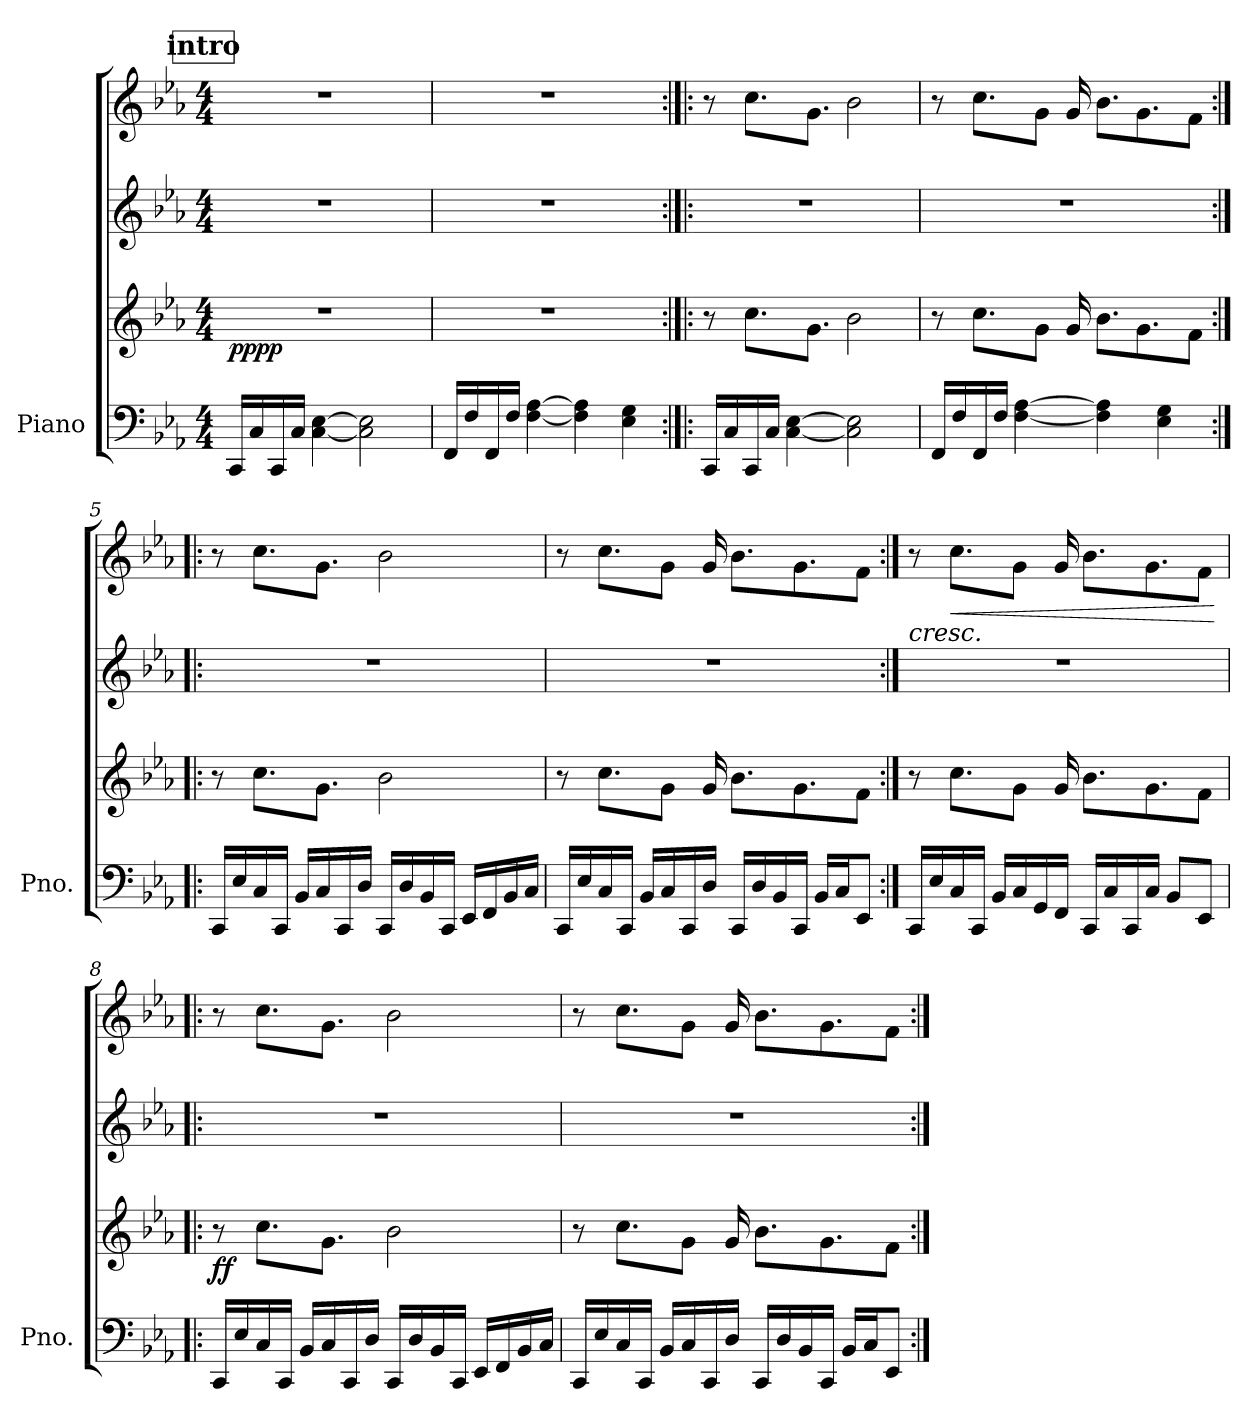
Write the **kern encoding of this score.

**kern	**kern	**kern	**kern	**dynam
*part1	*part1	*part1	*part1	*part1
*staff4	*staff3	*staff2	*staff1	*staff1/2/3/4
*I"Piano	*	*	*	*
*I'Pno.	*	*	*	*
*	*	*stria5	*stria5	*
*clefF4	*clefG2	*clefG2	*clefG2	*
*k[b-e-a-]	*k[b-e-a-]	*k[b-e-a-]	*k[b-e-a-]	*
*M4/4	*M4/4	*M4/4	*M4/4	*
*MM77	*MM77	*MM77	*MM77	*
!!LO:REH:place=s1:a:B:t=intro
=1	=1	=1	=1	=1
!	!	!	!	!LO:DY:b=3
!	!	!	!	!LO:DY:n=1:b=3
!	!	!	!	!LO:DY:n=2:b
!	!	!	!	!LO:DY:n=3:b
16CC/LL	1r	1r	1r	p p p p
16C/	.	.	.	.
16CC/	.	.	.	.
16C/JJ	.	.	.	.
[4C\ [4E-\	.	.	.	.
2C\] 2E-\]	.	.	.	.
=2	=2	=2	=2	=2
16FF/LL	1r	1r	1r	.
16F/	.	.	.	.
16FF/	.	.	.	.
16F/JJ	.	.	.	.
[4F\ [4A-\	.	.	.	.
4F\] 4A-\]	.	.	.	.
4E-\ 4G\	.	.	.	.
=3:|!|:	=3:|!|:	=3:|!|:	=3:|!|:	=3:|!|:
16CC/LL	8r	1r	8r	.
16C/	.	.	.	.
16CC/	8.cc\L	.	8.cc\L	.
16C/JJ	.	.	.	.
[4C\ [4E-\	.	.	.	.
.	8.g\J	.	8.g\J	.
2C\] 2E-\]	2b-\	.	2b-\	.
=4	=4	=4	=4	=4
16FF/LL	8r	1r	8r	.
16F/	.	.	.	.
16FF/	8.cc\L	.	8.cc\L	.
16F/JJ	.	.	.	.
[4F\ [4A-\	.	.	.	.
.	8g\J	.	8g\J	.
.	16g/	.	16g/	.
4F\] 4A-\]	8.b-\L	.	8.b-\L	.
.	8.g\	.	8.g\	.
4E-\ 4G\	.	.	.	.
.	8f\J	.	8f\J	.
!!LO:LB:g=z
=5:|!|:	=5:|!|:	=5:|!|:	=5:|!|:	=5:|!|:
16CC/LL	8r	1r	8r	.
16E-/	.	.	.	.
16C/	8.cc\L	.	8.cc\L	.
16CC/JJ	.	.	.	.
16BB-/LL	.	.	.	.
16C/	8.g\J	.	8.g\J	.
16CC/	.	.	.	.
16D/JJ	.	.	.	.
16CC/LL	2b-\	.	2b-\	.
16D/	.	.	.	.
16BB-/	.	.	.	.
16CC/JJ	.	.	.	.
16EE-/LL	.	.	.	.
16FF/	.	.	.	.
16BB-/	.	.	.	.
16C/JJ	.	.	.	.
=6	=6	=6	=6	=6
16CC/LL	8r	1r	8r	.
16E-/	.	.	.	.
16C/	8.cc\L	.	8.cc\L	.
16CC/JJ	.	.	.	.
16BB-/LL	.	.	.	.
16C/	8g\J	.	8g\J	.
16CC/	.	.	.	.
16D/JJ	16g/	.	16g/	.
16CC/LL	8.b-\L	.	8.b-\L	.
16D/	.	.	.	.
16BB-/	.	.	.	.
16CC/JJ	8.g\	.	8.g\	.
16BB-/LL	.	.	.	.
16C/J	.	.	.	.
8EE-/J	8f\J	.	8f\J	.
!!LO:LB:g=z
=7:|!	=7:|!	=7:|!	=7:|!	=7:|!
!	!	!	!	!LO:HP:b
16CC/LL	8r	1r	8r	<
16E-/	.	.	.	.
!	!	!	!	!LO:HP:b
16C/	8.cc\L	.	8.cc\L	<
16CC/JJ	.	.	.	.
16BB-/LL	.	.	.	.
16C/	8g\J	.	8g\J	.
16GG/	.	.	.	.
16FF/JJ	16g/	.	16g/	.
16CC/LL	8.b-\L	.	8.b-\L	.
16C/	.	.	.	.
16CC/	.	.	.	.
16C/JJ	8.g\	.	8.g\	.
8BB-/L	.	.	.	.
8EE-/J	8f\J	.	8f\J	.
.	.	.	.	[ [
=8!|:	=8!|:	=8!|:	=8!|:	=8!|:
!	!	!	!	!LO:DY:b=3
!	!	!	!	!LO:DY:n=1:b
16CC/LL	8r	1r	8r	f f
16E-/	.	.	.	.
16C/	8.cc\L	.	8.cc\L	.
16CC/JJ	.	.	.	.
16BB-/LL	.	.	.	.
16C/	8.g\J	.	8.g\J	.
16CC/	.	.	.	.
16D/JJ	.	.	.	.
16CC/LL	2b-\	.	2b-\	.
16D/	.	.	.	.
16BB-/	.	.	.	.
16CC/JJ	.	.	.	.
16EE-/LL	.	.	.	.
16FF/	.	.	.	.
16BB-/	.	.	.	.
16C/JJ	.	.	.	.
!!LO:PB:g=z
=9	=9	=9	=9	=9
16CC/LL	8r	1r	8r	.
16E-/	.	.	.	.
16C/	8.cc\L	.	8.cc\L	.
16CC/JJ	.	.	.	.
16BB-/LL	.	.	.	.
16C/	8g\J	.	8g\J	.
16CC/	.	.	.	.
16D/JJ	16g/	.	16g/	.
16CC/LL	8.b-\L	.	8.b-\L	.
16D/	.	.	.	.
16BB-/	.	.	.	.
16CC/JJ	8.g\	.	8.g\	.
16BB-/LL	.	.	.	.
16C/J	.	.	.	.
8EE-/J	8f\J	.	8f\J	.
=:|!	=:|!	=:|!	=:|!	=:|!
*-	*-	*-	*-	*-
